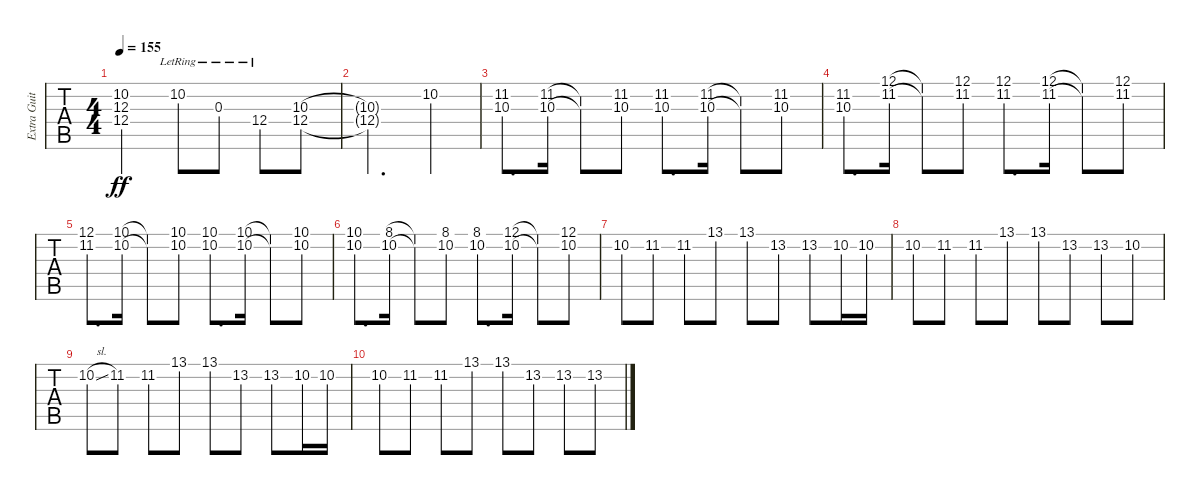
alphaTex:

\track ("Extra Guitar One" "Extra Guit") {instrument distortionguitar}
\staff {tabs}
\tuning (Eb4 Bb3 Gb3 Db3 Ab2 Eb2) {hide}
\ts (4 4)
\tempo 155
\clef g2
\ks c
(10.2 12.3 12.4).2{dy ff} 10.2{lr}.8 0.3{lr}.8 12.4{lr}.8 (10.3 12.4).8 |
(10.3{t} 12.4{t}).2{d} 10.2.4 |
(11.2 10.3).8{d} (11.2 10.3).16 (11.2{t} 10.3{t}).8 (11.2 10.3).8 (11.2 10.3).8{d} (11.2 10.3).16 (11.2{t} 10.3{t}).8 (11.2 10.3).8 |
(11.2 10.3).8{d} (12.1 11.2).16 (12.1{t} 11.2{t}).8 (12.1 11.2).8 (12.1 11.2).8{d} (12.1 11.2).16 (12.1{t} 11.2{t}).8 (12.1 11.2).8 |
(12.1 11.2).8{d} (10.1 10.2).16 (10.1{t} 10.2{t}).8 (10.1 10.2).8 (10.1 10.2).8{d} (10.1 10.2).16 (10.1{t} 10.2{t}).8 (10.1 10.2).8 |
(10.1 10.2).8{d} (8.1 10.2).16 (8.1{t} 10.2{t}).8 (8.1 10.2).8 (8.1 10.2).8{d} (12.1 10.2).16 (12.1{t} 10.2{t}).8 (12.1 10.2).8 |
10.2.8 11.2.8 11.2.8 13.1.8 13.1.8 13.2.8 13.2.8 10.2.16 10.2.16 |
10.2.8 11.2.8 11.2.8 13.1.8 13.1.8 13.2.8 13.2.8 10.2.8 |
10.2{sl}.8 11.2.8 11.2.8 13.1.8 13.1.8 13.2.8 13.2.8 10.2.16 10.2.16 |
10.2.8 11.2.8 11.2.8 13.1.8 13.1.8 13.2.8 13.2.8 13.2.8
